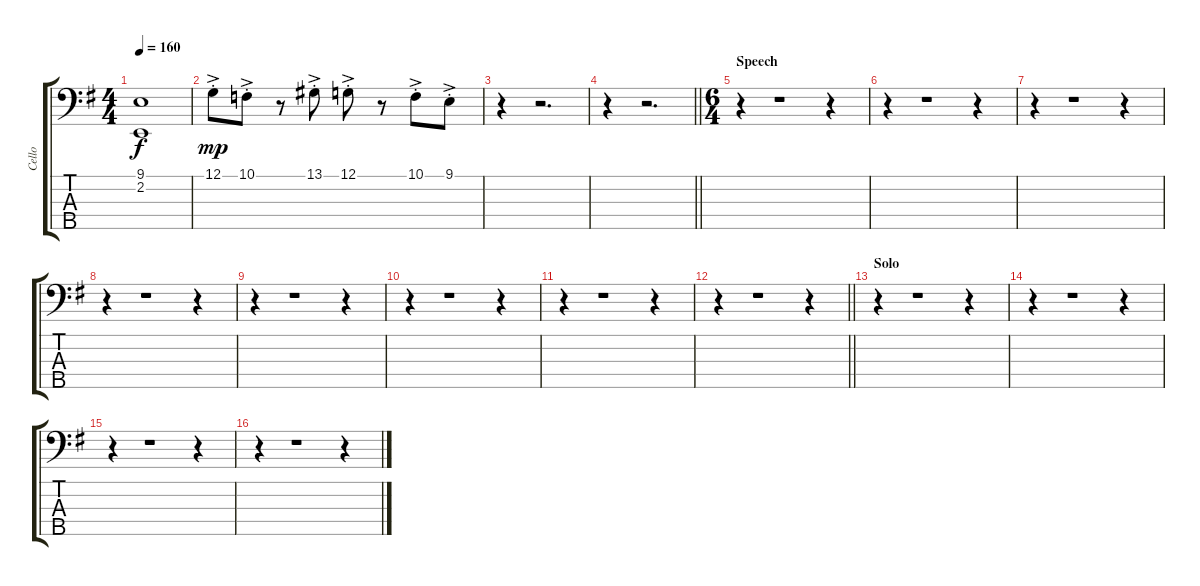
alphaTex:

\track ("Cello" "Cello") {instrument stringensemble1}
\staff {score tabs}
\tuning (G2 D2 A1 E1 B0) {hide}
\ts (4 4)
\tempo 160
\clef f4
\ks g
(9.1 2.2).1{dy f} |
12.1{ac st}.8{dy mp} 10.1{ac st}.8 r.8 13.1{ac st}.8 12.1{ac st}.8 r.8 10.1{ac st}.8 9.1{ac st}.8 |
r.4 r.2{d} |
\barLineRight lightlight
r.4 r.2{d} |
\ts (6 4)
\section ("" "Speech")
r.4 r.1 r.4 |
r.4 r.1 r.4 |
r.4 r.1 r.4 |
r.4 r.1 r.4 |
r.4 r.1 r.4 |
r.4 r.1 r.4 |
r.4 r.1 r.4 |
\barLineRight lightlight
r.4 r.1 r.4 |
\section ("" "Solo")
r.4 r.1 r.4 |
r.4 r.1 r.4 |
r.4 r.1 r.4 |
r.4 r.1 r.4
